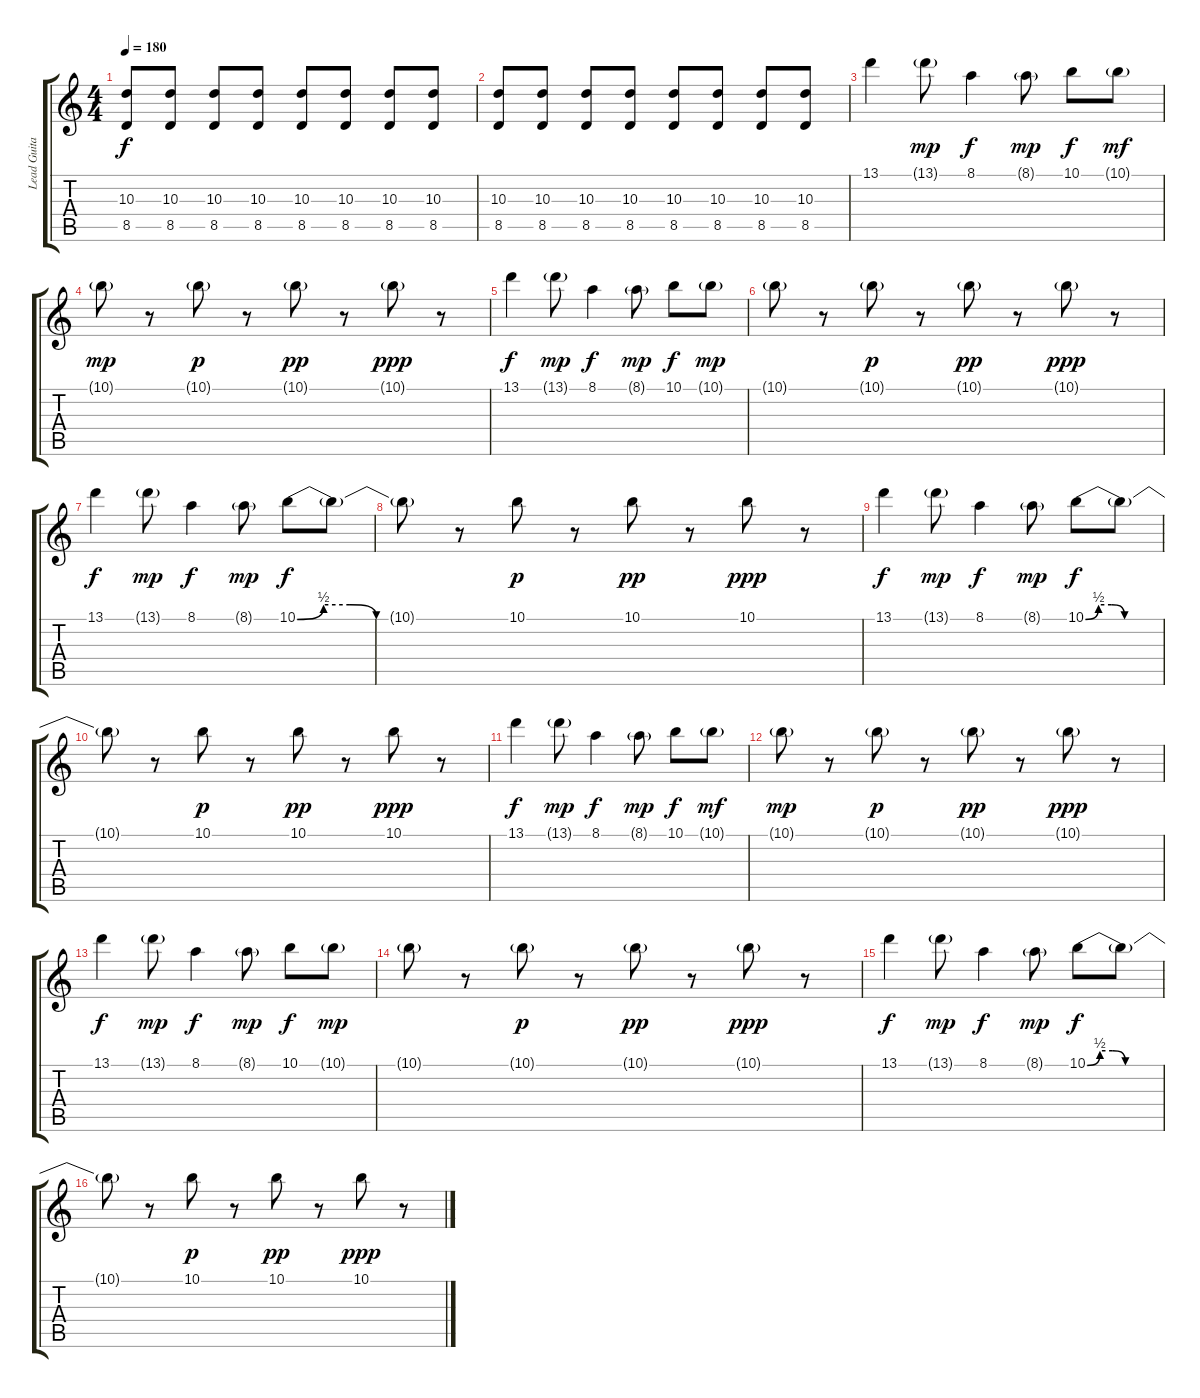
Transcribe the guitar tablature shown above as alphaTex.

\track ("Lead Guitar" "Lead Guita") {instrument distortionguitar}
\staff {score tabs}
\tuning (Db4 Ab3 E3 B2 Gb2 B1) {hide}
\ts (4 4)
\tempo 180
\clef g2
\ks c
(10.3 8.5).8{dy f} (10.3 8.5).8 (10.3 8.5).8 (10.3 8.5).8 (10.3 8.5).8 (10.3 8.5).8 (10.3 8.5).8 (10.3 8.5).8 |
(10.3 8.5).8 (10.3 8.5).8 (10.3 8.5).8 (10.3 8.5).8 (10.3 8.5).8 (10.3 8.5).8 (10.3 8.5).8 (10.3 8.5).8 |
13.1.4{balance 8} 13.1{g}.8{dy mp} 8.1.4{dy f} 8.1{g}.8{dy mp} 10.1.8{dy f} 10.1{g}.8{dy mf} |
10.1{g}.8{dy mp} r.8 10.1{g}.8{dy p} r.8 10.1{g}.8{dy pp} r.8 10.1{g}.8{dy ppp} r.8 |
13.1.4{dy f} 13.1{g}.8{dy mp} 8.1.4{dy f} 8.1{g}.8{dy mp} 10.1.8{dy f} 10.1{g}.8{dy mp} |
10.1{g}.8 r.8 10.1{g}.8{dy p} r.8 10.1{g}.8{dy pp} r.8 10.1{g}.8{dy ppp} r.8 |
13.1.4{dy f} 13.1{g}.8{dy mp} 8.1.4{dy f} 8.1{g}.8{dy mp} 10.1{be (custom 0 0 10 2 20 2 30 0 60 0)}.8{dy f} 10.1{t}.8 |
10.1{t}.8 r.8 10.1.8{dy p} r.8 10.1.8{dy pp} r.8 10.1.8{dy ppp} r.8 |
13.1.4{dy f} 13.1{g}.8{dy mp} 8.1.4{dy f} 8.1{g}.8{dy mp} 10.1{be (custom 0 0 10 2 20 2 30 0 60 0)}.8{dy f} 10.1{t}.8 |
10.1{t}.8 r.8 10.1.8{dy p} r.8 10.1.8{dy pp} r.8 10.1.8{dy ppp} r.8 |
13.1.4{dy f} 13.1{g}.8{dy mp} 8.1.4{dy f} 8.1{g}.8{dy mp} 10.1.8{dy f} 10.1{g}.8{dy mf} |
10.1{g}.8{dy mp} r.8 10.1{g}.8{dy p} r.8 10.1{g}.8{dy pp} r.8 10.1{g}.8{dy ppp} r.8 |
13.1.4{dy f} 13.1{g}.8{dy mp} 8.1.4{dy f} 8.1{g}.8{dy mp} 10.1.8{dy f} 10.1{g}.8{dy mp} |
10.1{g}.8 r.8 10.1{g}.8{dy p} r.8 10.1{g}.8{dy pp} r.8 10.1{g}.8{dy ppp} r.8 |
13.1.4{dy f} 13.1{g}.8{dy mp} 8.1.4{dy f} 8.1{g}.8{dy mp} 10.1{be (custom 0 0 10 2 20 2 30 0 60 0)}.8{dy f} 10.1{t}.8 |
10.1{t}.8 r.8 10.1.8{dy p} r.8 10.1.8{dy pp} r.8 10.1.8{dy ppp} r.8
